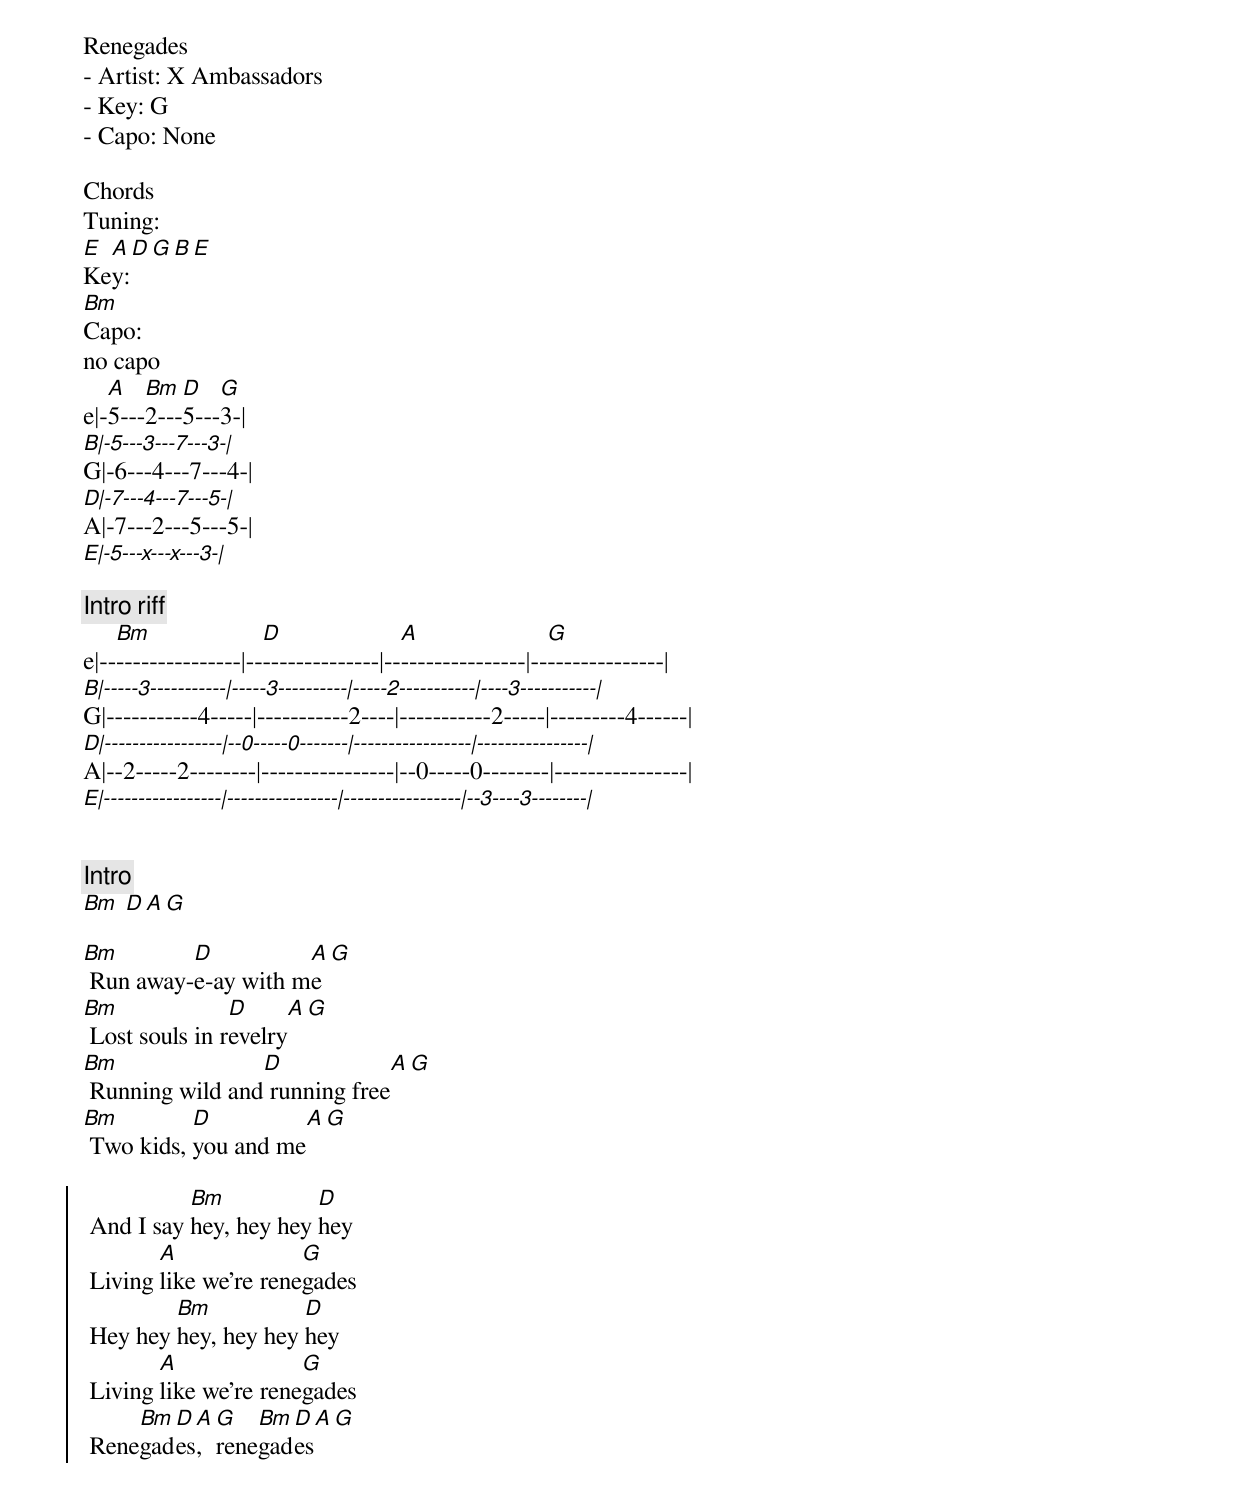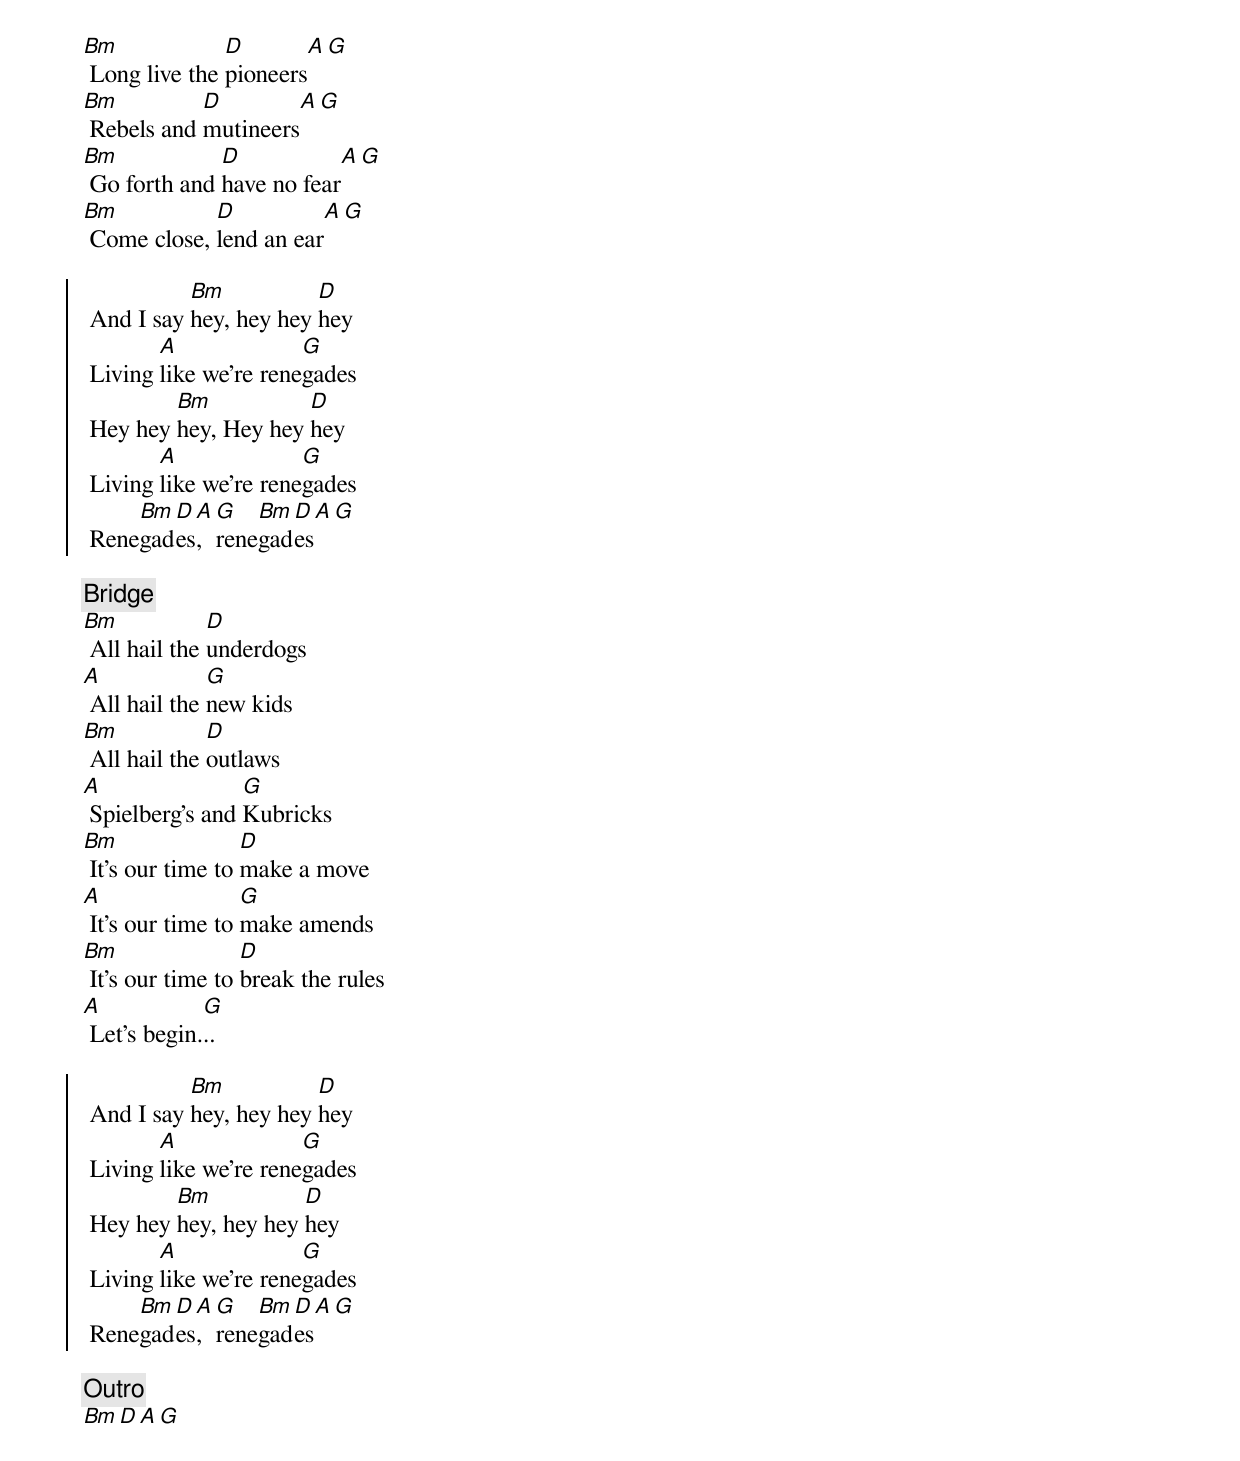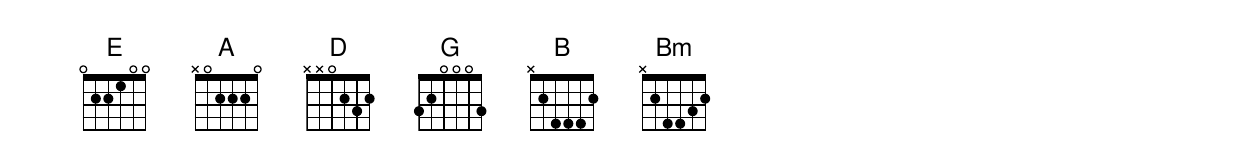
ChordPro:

Renegades
- Artist: X Ambassadors
- Key: G
- Capo: None

Chords
Tuning:
[E]Ke[A]y:[D][G][B][E]
[Bm]Capo:
no capo
e|-[A]5---[Bm]2---[D]5---[G]3-|
[B|-5---3---7---3-|]G|-6---4---7---4-|
[D|-7---4---7---5-|]A|-7---2---5---5-|
[E|-5---x---x---3-|]

{comment: Intro riff}
e|--[Bm]---------------|--[D]--------------|--[A]---------------|--[G]--------------|
[B|-----3-----------|-----3----------|-----2-----------|----3-----------|]G|-----------4-----|-----------2----|-----------2-----|---------4------|
[D|-----------------|--0-----0-------|-----------------|----------------|]A|--2-----2--------|----------------|--0-----0--------|----------------|
[E|-----------------|----------------|-----------------|--3----3--------|]


{comment: Intro}
[Bm] [D][A][G]

{start_of_verse}
[Bm] Run away-[D]e-ay with m[A]e[G]
[Bm] Lost souls in r[D]evelry[A][G]
[Bm] Running wild and[D] running free[A][G]
[Bm] Two kids, [D]you and me[A][G]
{end_of_verse}

{start_of_chorus}
 And I say [Bm]hey, hey hey [D]hey
 Living [A]like we're rene[G]gades
 Hey hey [Bm]hey, hey hey [D]hey
 Living [A]like we're rene[G]gades
 Rene[Bm]gad[D]es[A], [G]rene[Bm]gad[D]es[A][G]
{end_of_chorus}

{start_of_verse}
[Bm] Long live the [D]pioneers[A][G]
[Bm] Rebels and [D]mutineers[A][G]
[Bm] Go forth and [D]have no fear[A][G]
[Bm] Come close, [D]lend an ear[A][G]
{end_of_verse}

{start_of_chorus}
 And I say [Bm]hey, hey hey [D]hey
 Living [A]like we're rene[G]gades
 Hey hey [Bm]hey, Hey hey [D]hey
 Living [A]like we're rene[G]gades
 Rene[Bm]gad[D]es[A], [G]rene[Bm]gad[D]es[A][G]
{end_of_chorus}

{comment: Bridge}
[Bm] All hail the [D]underdogs
[A] All hail the [G]new kids
[Bm] All hail the [D]outlaws
[A] Spielberg's and [G]Kubricks
[Bm] It's our time to [D]make a move
[A] It's our time to [G]make amends
[Bm] It's our time to [D]break the rules
[A] Let's begin.[G]..

{start_of_chorus}
 And I say [Bm]hey, hey hey [D]hey
 Living [A]like we're rene[G]gades
 Hey hey [Bm]hey, hey hey [D]hey
 Living [A]like we're rene[G]gades
 Rene[Bm]gad[D]es[A], [G]rene[Bm]gad[D]es[A][G]
{end_of_chorus}

{comment: Outro}
[Bm][D][A][G]
